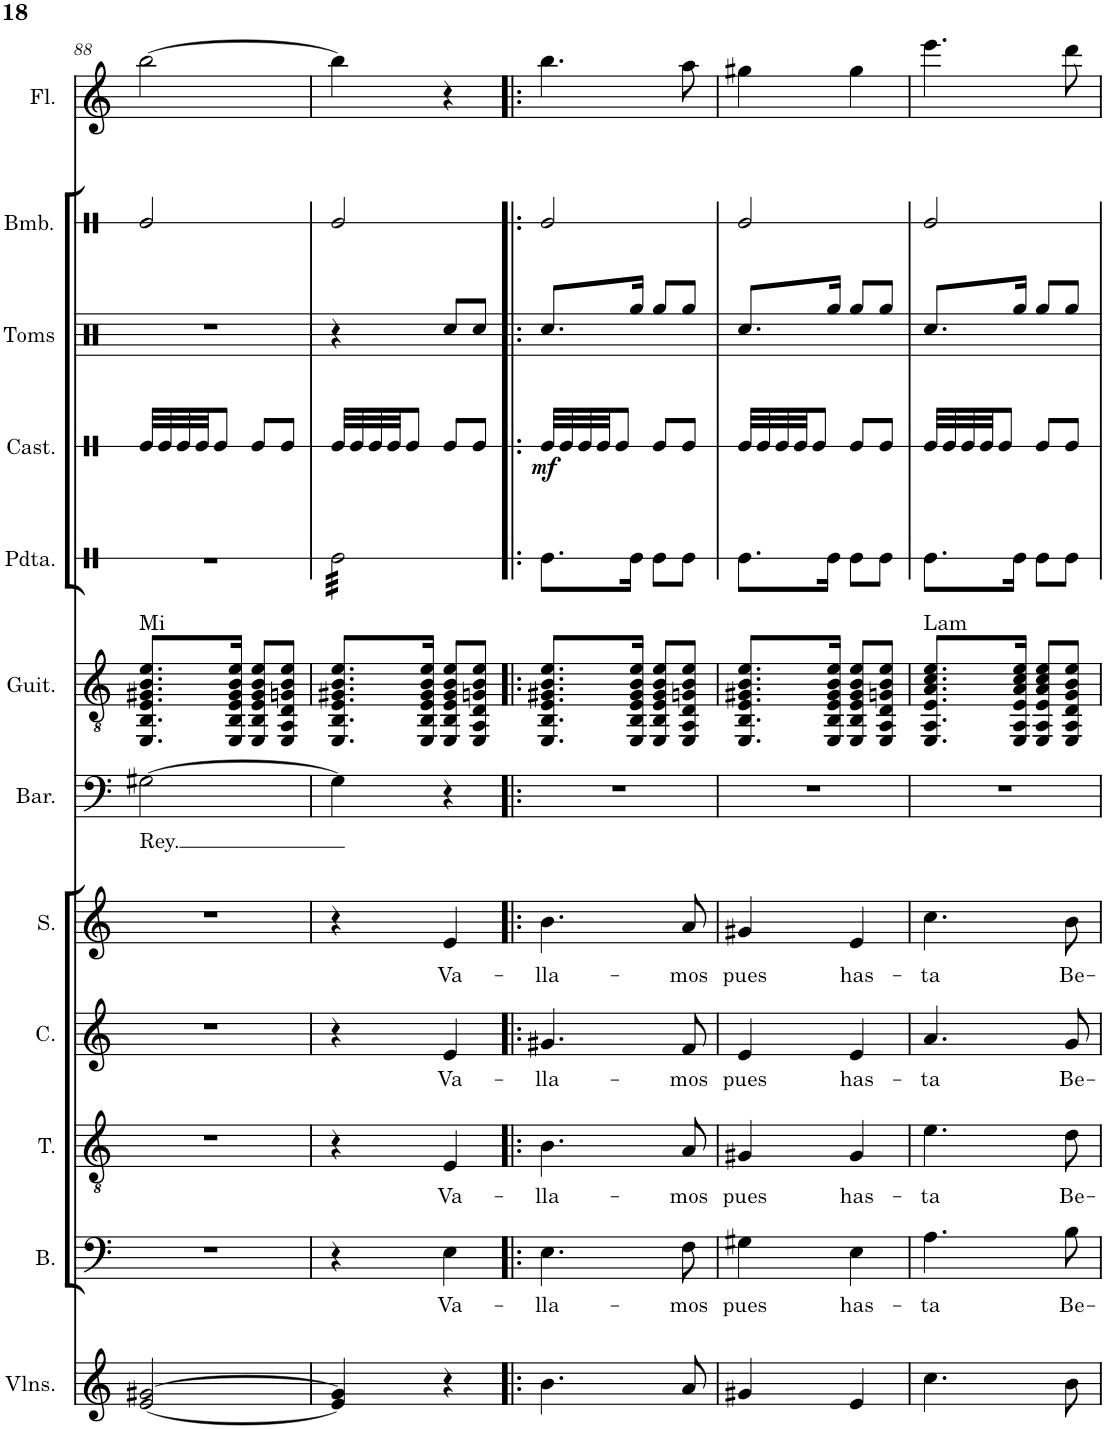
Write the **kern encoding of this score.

**kern	**kern	**text	**kern	**text	**kern	**text	**kern	**text	**kern	**text	**kern	**harte	**kern	**kern	**dynam	**kern	**kern	**kern
*part12	*part11	*part11	*part10	*part10	*part9	*part9	*part8	*part8	*part7	*part7	*part6	*part6	*part5	*part4	*part4	*part3	*part2	*part1
*staff12	*staff11	*staff11	*staff10	*staff10	*staff9	*staff9	*staff8	*staff8	*staff7	*staff7	*staff6	*	*staff5	*staff4	*staff4	*staff3	*staff2	*staff1
*I"Violines	*I"Bajo	*	*I"Tenor	*	*I"Contralto	*	*I"Soprano	*	*I"Barítono	*	*I"Guitarra	*	*I"Pandereta	*I"Castañuelas	*	*I"Toms	*I"Bombo	*I"Flauta
*I'Vlns.	*I'B.	*	*I'T.	*	*I'C.	*	*I'S.	*	*I'Bar.	*	*I'Guit.	*	*I'Pdta.	*I'Cast.	*	*I'Toms	*I'Bmb.	*I'Fl.
!!LO:PB:g=z
*clefG2	*clefF4	*	*clefGv2	*	*clefG2	*	*clefG2	*	*clefF4	*	*clefGv2	*	*clefX	*clefX	*	*clefX	*clefX	*clefG2
*k[]	*k[]	*	*k[]	*	*k[]	*	*k[]	*	*k[]	*	*k[]	*	*k[]	*k[]	*	*k[]	*k[]	*k[]
*M2/4	*M2/4	*	*M2/4	*	*M2/4	*	*M2/4	*	*M2/4	*	*M2/4	*	*M2/4	*M2/4	*	*M2/4	*M2/4	*M2/4
=88	=88	=88	=88	=88	=88	=88	=88	=88	=88	=88	=88	=88	=88	=88	=88	=88	=88	=88
!	!	!	!	!	!	!	!	!	!	!LO:LY:b	!	!LO:H:kt=Mi	!	!	!	!	!	!
[2e/ [2g#X/	2r	.	2r	.	2r	.	2r	.	[2G#X\	Rey.	8.EE/ 8.BB/ 8.E/ 8.G#X/ 8.B/ 8.e/L	N	2r	32Re/LLL	.	2r	2Re/	[2bb\
.	.	.	.	.	.	.	.	.	.	.	.	.	.	32Re/	.	.	.	.
.	.	.	.	.	.	.	.	.	.	.	.	.	.	32Re/	.	.	.	.
.	.	.	.	.	.	.	.	.	.	.	.	.	.	32Re/JJ	.	.	.	.
.	.	.	.	.	.	.	.	.	.	.	.	.	.	8Re/J	.	.	.	.
.	.	.	.	.	.	.	.	.	.	.	16EE/ 16BB/ 16E/ 16G#/ 16B/ 16e/Jk	.	.	.	.	.	.	.
.	.	.	.	.	.	.	.	.	.	.	8EE/ 8BB/ 8E/ 8G#/ 8B/ 8e/L	.	.	8Re/L	.	.	.	.
.	.	.	.	.	.	.	.	.	.	.	8EE/ 8AA/ 8D/ 8Gn/ 8B/ 8e/J	.	.	8Re/J	.	.	.	.
=89	=89	=89	=89	=89	=89	=89	=89	=89	=89	=89	=89	=89	=89	=89	=89	=89	=89	=89
*	*	*	*	*	*	*	*	*	*	*	*	*	*tremolo	*	*	*	*	*
4e/] 4g#/]	4r	.	4r	.	4r	.	4r	.	4G#\]	.	8.EE/ 8.BB/ 8.E/ 8.G#X/ 8.B/ 8.e/L	.	32Re\LLL	32Re/LLL	.	4r	2Re/	4bb\]
.	.	.	.	.	.	.	.	.	.	.	.	.	32Re\	32Re/	.	.	.	.
.	.	.	.	.	.	.	.	.	.	.	.	.	32Re\	32Re/	.	.	.	.
.	.	.	.	.	.	.	.	.	.	.	.	.	32Re\	32Re/JJ	.	.	.	.
.	.	.	.	.	.	.	.	.	.	.	.	.	32Re\	8Re/J	.	.	.	.
.	.	.	.	.	.	.	.	.	.	.	.	.	32Re\	.	.	.	.	.
.	.	.	.	.	.	.	.	.	.	.	16EE/ 16BB/ 16E/ 16G#/ 16B/ 16e/Jk	.	32Re\	.	.	.	.	.
.	.	.	.	.	.	.	.	.	.	.	.	.	32Re\	.	.	.	.	.
!	!	!LO:LY:b	!	!LO:LY:b	!	!LO:LY:b	!	!LO:LY:b	!	!	!	!	!	!	!	!	!	!
4r	4E\	Va-	4E/	Va-	4e/	Va-	4e/	Va-	4r	.	8EE/ 8BB/ 8E/ 8G#/ 8B/ 8e/L	.	32Re\	8Re/L	.	8Rcc/L	.	4r
.	.	.	.	.	.	.	.	.	.	.	.	.	32Re\	.	.	.	.	.
.	.	.	.	.	.	.	.	.	.	.	.	.	32Re\	.	.	.	.	.
.	.	.	.	.	.	.	.	.	.	.	.	.	32Re\	.	.	.	.	.
.	.	.	.	.	.	.	.	.	.	.	8EE/ 8AA/ 8D/ 8Gn/ 8B/ 8e/J	.	32Re\	8Re/J	.	8Rcc/J	.	.
.	.	.	.	.	.	.	.	.	.	.	.	.	32Re\	.	.	.	.	.
.	.	.	.	.	.	.	.	.	.	.	.	.	32Re\	.	.	.	.	.
.	.	.	.	.	.	.	.	.	.	.	.	.	32Re\JJJ	.	.	.	.	.
*	*	*	*	*	*	*	*	*	*	*	*	*	*Xtremolo	*	*	*	*	*
=90!|:	=90!|:	=90!|:	=90!|:	=90!|:	=90!|:	=90!|:	=90!|:	=90!|:	=90!|:	=90!|:	=90!|:	=90!|:	=90!|:	=90!|:	=90!|:	=90!|:	=90!|:	=90!|:
!	!	!LO:LY:b	!	!LO:LY:b	!	!LO:LY:b	!	!LO:LY:b	!	!	!	!	!	!	!LO:DY:b	!	!	!
4.b\	4.E\	-lla-	4.B\	-lla-	4.g#X/	-lla-	4.b\	-lla-	2r	.	8.EE/ 8.BB/ 8.E/ 8.G#X/ 8.B/ 8.e/L	.	8.Re\L	32Re/LLL	mf	8.Rcc/L	2Re/	4.bb\
.	.	.	.	.	.	.	.	.	.	.	.	.	.	32Re/	.	.	.	.
.	.	.	.	.	.	.	.	.	.	.	.	.	.	32Re/	.	.	.	.
.	.	.	.	.	.	.	.	.	.	.	.	.	.	32Re/JJ	.	.	.	.
.	.	.	.	.	.	.	.	.	.	.	.	.	.	8Re/J	.	.	.	.
.	.	.	.	.	.	.	.	.	.	.	16EE/ 16BB/ 16E/ 16G#/ 16B/ 16e/Jk	.	16Re\Jk	.	.	16Rgg/Jk	.	.
.	.	.	.	.	.	.	.	.	.	.	8EE/ 8BB/ 8E/ 8G#/ 8B/ 8e/L	.	8Re\L	8Re/L	.	8Rgg/L	.	.
!	!	!LO:LY:b	!	!LO:LY:b	!	!LO:LY:b	!	!LO:LY:b	!	!	!	!	!	!	!	!	!	!
8a/	8F\	-mos	8A/	-mos	8f/	-mos	8a/	-mos	.	.	8EE/ 8AA/ 8D/ 8Gn/ 8B/ 8e/J	.	8Re\J	8Re/J	.	8Rgg/J	.	8aa\
=91	=91	=91	=91	=91	=91	=91	=91	=91	=91	=91	=91	=91	=91	=91	=91	=91	=91	=91
!	!	!LO:LY:b	!	!LO:LY:b	!	!LO:LY:b	!	!LO:LY:b	!	!	!	!	!	!	!	!	!	!
4g#X/	4G#X\	pues	4G#X/	pues	4e/	pues	4g#X/	pues	2r	.	8.EE/ 8.BB/ 8.E/ 8.G#X/ 8.B/ 8.e/L	.	8.Re\L	32Re/LLL	.	8.Rcc/L	2Re/	4gg#X\
.	.	.	.	.	.	.	.	.	.	.	.	.	.	32Re/	.	.	.	.
.	.	.	.	.	.	.	.	.	.	.	.	.	.	32Re/	.	.	.	.
.	.	.	.	.	.	.	.	.	.	.	.	.	.	32Re/JJ	.	.	.	.
.	.	.	.	.	.	.	.	.	.	.	.	.	.	8Re/J	.	.	.	.
.	.	.	.	.	.	.	.	.	.	.	16EE/ 16BB/ 16E/ 16G#/ 16B/ 16e/Jk	.	16Re\Jk	.	.	16Rgg/Jk	.	.
!	!	!LO:LY:b	!	!LO:LY:b	!	!LO:LY:b	!	!LO:LY:b	!	!	!	!	!	!	!	!	!	!
4e/	4E\	has-	4G#/	has-	4e/	has-	4e/	has-	.	.	8EE/ 8BB/ 8E/ 8G#/ 8B/ 8e/L	.	8Re\L	8Re/L	.	8Rgg/L	.	4gg#\
.	.	.	.	.	.	.	.	.	.	.	8EE/ 8AA/ 8D/ 8Gn/ 8B/ 8e/J	.	8Re\J	8Re/J	.	8Rgg/J	.	.
=92	=92	=92	=92	=92	=92	=92	=92	=92	=92	=92	=92	=92	=92	=92	=92	=92	=92	=92
!	!	!LO:LY:b	!	!LO:LY:b	!	!LO:LY:b	!	!LO:LY:b	!	!	!	!LO:H:kt=Lam	!	!	!	!	!	!
4.cc\	4.A\	-ta	4.e\	-ta	4.a/	-ta	4.cc\	-ta	2r	.	8.EE/ 8.AA/ 8.E/ 8.A/ 8.c/ 8.e/L	N	8.Re\L	32Re/LLL	.	8.Rcc/L	2Re/	4.eee\
.	.	.	.	.	.	.	.	.	.	.	.	.	.	32Re/	.	.	.	.
.	.	.	.	.	.	.	.	.	.	.	.	.	.	32Re/	.	.	.	.
.	.	.	.	.	.	.	.	.	.	.	.	.	.	32Re/JJ	.	.	.	.
.	.	.	.	.	.	.	.	.	.	.	.	.	.	8Re/J	.	.	.	.
.	.	.	.	.	.	.	.	.	.	.	16EE/ 16AA/ 16E/ 16A/ 16c/ 16e/Jk	.	16Re\Jk	.	.	16Rgg/Jk	.	.
.	.	.	.	.	.	.	.	.	.	.	8EE/ 8AA/ 8E/ 8A/ 8c/ 8e/L	.	8Re\L	8Re/L	.	8Rgg/L	.	.
!	!	!LO:LY:b	!	!LO:LY:b	!	!LO:LY:b	!	!LO:LY:b	!	!	!	!	!	!	!	!	!	!
8b\	8B\	Be-	8d\	Be-	8g/	Be-	8b\	Be-	.	.	8EE/ 8AA/ 8D/ 8G/ 8B/ 8e/J	.	8Re\J	8Re/J	.	8Rgg/J	.	8ddd\
=	=	=	=	=	=	=	=	=	=	=	=	=	=	=	=	=	=	=
*-	*-	*-	*-	*-	*-	*-	*-	*-	*-	*-	*-	*-	*-	*-	*-	*-	*-	*-
